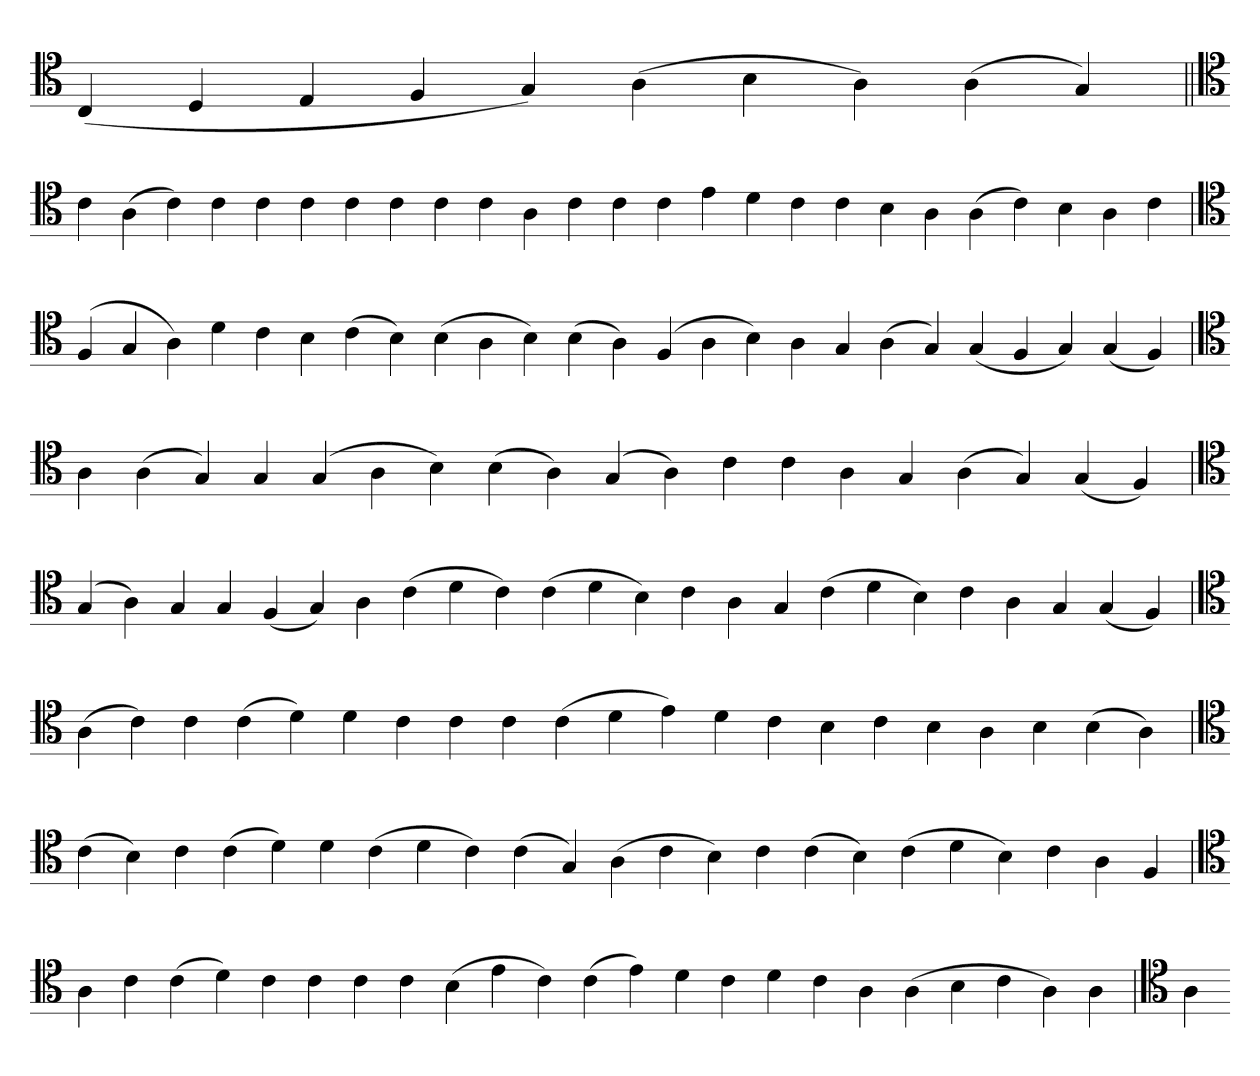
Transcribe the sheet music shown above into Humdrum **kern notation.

**kern
*part1
*staff1
*clefC4
=
(4C
4D
4E
4F
4G)
(4A
4B
4A)
(4A
4G)
=||
*clefC4
4c
(4A
4c)
4c
4c
4c
4c
4c
4c
4c
4A
4c
4c
4c
4e
4d
4c
4c
4B
4A
(4A
4c)
4B
4A
4c
='
*clefC4
(4F
4G
4A)
4d
4c
4B
(4c
4B)
(4B
4A
4B)
(4B
4A)
(4F
4A
4B)
4A
4G
(4A
4G)
(4G
4F
4G)
(4G
4F)
=
*clefC4
4A
(4A
4G)
4G
(4G
4A
4B)
(4B
4A)
(4G
4A)
4c
4c
4A
4G
(4A
4G)
(4G
4F)
='
*clefC4
(4G
4A)
4G
4G
(4F
4G)
4A
(4c
4d
4c)
(4c
4d
4B)
4c
4A
4G
(4c
4d
4B)
4c
4A
4G
(4G
4F)
=
*clefC4
(4A
4c)
4c
(4c
4d)
4d
4c
4c
4c
(4c
4d
4e)
4d
4c
4B
4c
4B
4A
4B
(4B
4A)
='
*clefC4
(4c
4B)
4c
(4c
4d)
4d
(4c
4d
4c)
(4c
4G)
(4A
4c
4B)
4c
(4c
4B)
(4c
4d
4B)
4c
4A
4F
=
*clefC4
4A
4c
(4c
4d)
4c
4c
4c
4c
(4B
4e
4c)
(4c
4e)
4d
4c
4d
4c
4A
(4A
4B
4c
4A)
4A
='
*clefC4
4A
=-
*-
